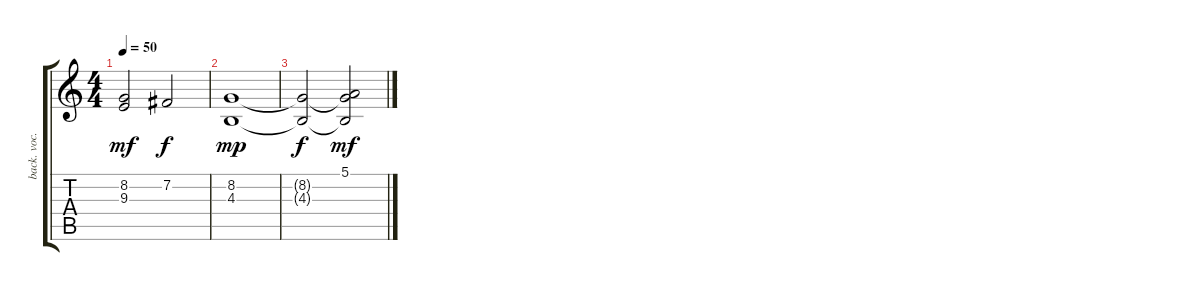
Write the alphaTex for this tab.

\track ("back. voc." "back. voc.") {instrument choiraahs}
\staff {score tabs}
\tuning (E4 B3 G3 D3 A2 E2) {hide}
\ts (4 4)
\tempo 50
\clef g2
\ks c
(8.2 9.3).2{dy mf} 7.2.2{dy f} |
(8.2 4.3).1{dy mp} |
(8.2{t} 4.3{t}).2{dy f volume 0} (5.1 8.2{t} 4.3{t}).2{dy mf}
